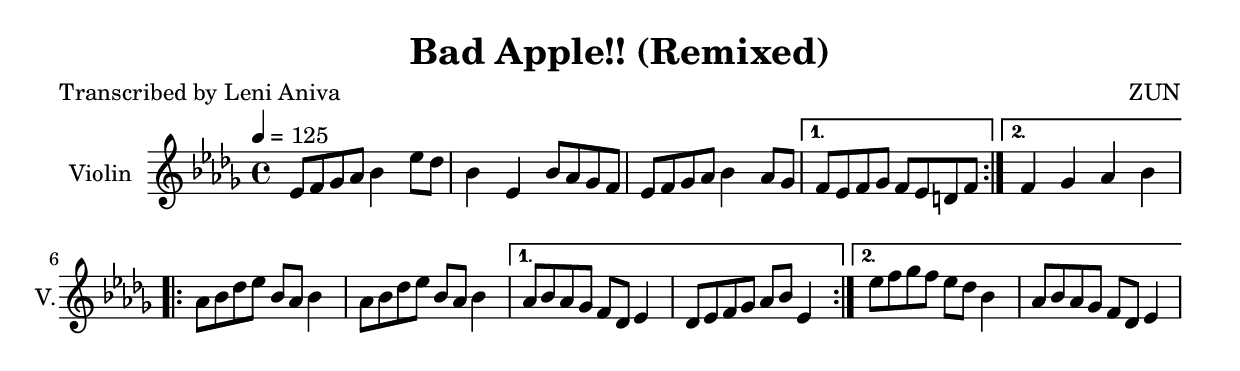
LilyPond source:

\version "2.24.0"
\language "english"
\header {
	title = "Bad Apple!! (Remixed)"
	composer = "ZUN"
	poet = "Transcribed by Leni Aniva"
}
violin = \new Staff \with {
	instrumentName = "Violin"
	shortInstrumentName = "V."
	midiInstrument = "violin"
}
\fixed c' {
	\tempo 4 = 125
	\time 4/4
	\override Accidental.hide-tied-accidental-after-break = ##t
	\key df \major

	\repeat volta 2 {
		ef8 f gf af  bf4 ef'8 df' | bf4  ef    bf8 af gf f |
		ef8 f gf af  bf4 af8  gf  |
		\alternative {
			\volta 1 { f ef f gf  f   ef d  f | }
			\volta 2 { f4   gf    af     bf   | }
		}
	}
	\repeat volta 2 {
		af8 bf df' ef' bf af bf4 | af8 bf df' ef' bf af bf4 |
		\alternative {
			\volta 1 { af8 bf af gf f df ef4      | df8 ef f  gf  af bf ef4 | }
			\volta 2 { ef'8 f' gf' f' ef' df' bf4 | af8 bf af gf  f  df ef4 | }
		}
	}

}

\score {
	\violin
	\layout {
		\context {
			\Score
			proportionalNotationDuration = #(ly:make-moment 1/4)
			\override SpacingSpanner.uniform-stretching = ##t
			\override SpacingSpanner.strict-grace-spacing = ##t
		}
	}
}
\score {
	\unfoldRepeats {
		\violin
	}
	\midi {  }
}
